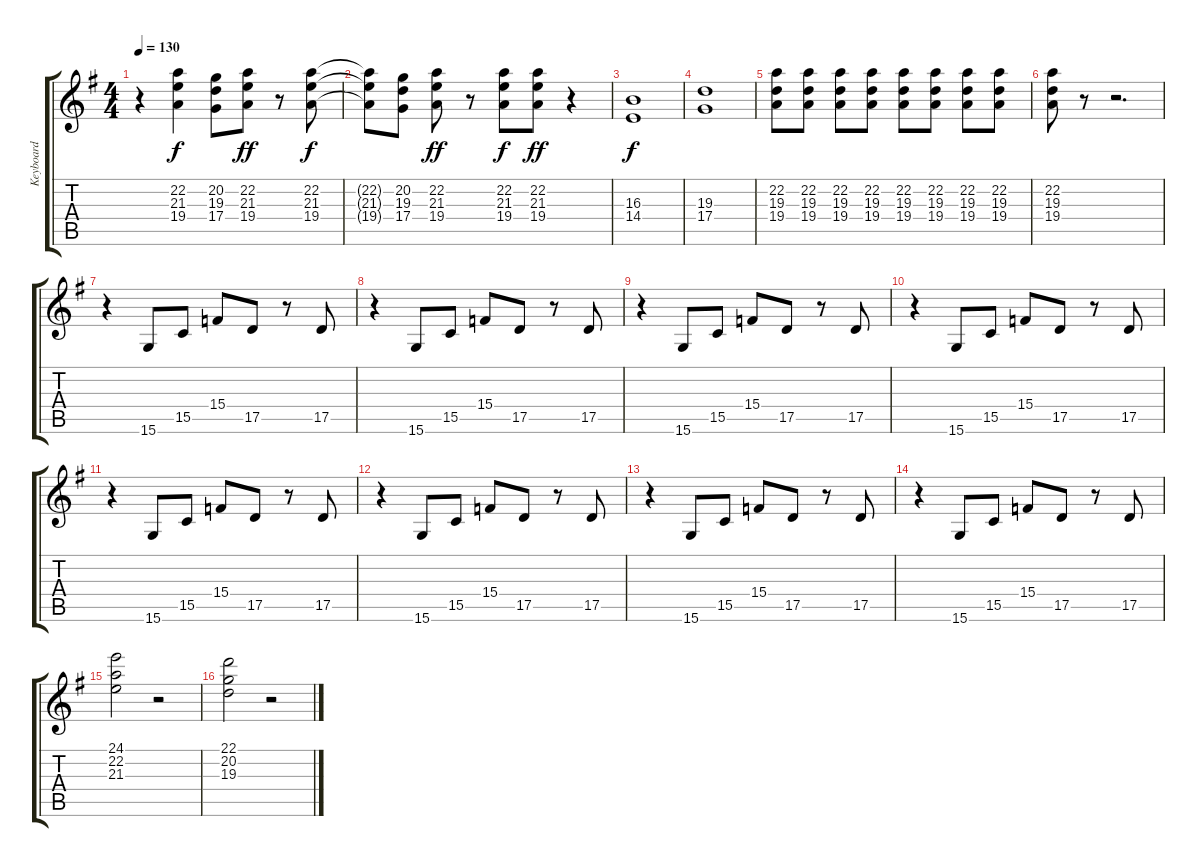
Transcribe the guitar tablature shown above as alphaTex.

\track ("Keyboard" "Keyboard") {instrument pad7halo}
\staff {score tabs}
\tuning (E4 B3 G3 D3 A2 E2) {hide}
\ts (4 4)
\tempo 130
\clef g2
\ks g
r.4{dy f} (22.2 21.3 19.4).4 (20.2 19.3 17.4).8 (22.2 21.3 19.4).8{dy ff} r.8 (22.2 21.3 19.4).8{dy f} |
(22.2{t} 21.3{t} 19.4{t}).8 (20.2 19.3 17.4).8 (22.2 21.3 19.4).8{dy ff} r.8 (22.2 21.3 19.4).8{dy f} (22.2 21.3 19.4).8{dy ff} r.4 |
(16.3 14.4).1{dy f} |
(19.3 17.4).1 |
(22.2 19.3 19.4).8 (22.2 19.3 19.4).8 (22.2 19.3 19.4).8 (22.2 19.3 19.4).8 (22.2 19.3 19.4).8 (22.2 19.3 19.4).8 (22.2 19.3 19.4).8 (22.2 19.3 19.4).8 |
(22.2 19.3 19.4).8 r.8 r.2{d} |
r.4 15.6.8{volume 10 instrument synthdrum} 15.5.8 15.4.8 17.5.8 r.8 17.5.8 |
r.4 15.6.8 15.5.8 15.4.8 17.5.8 r.8 17.5.8 |
r.4 15.6.8 15.5.8 15.4.8 17.5.8 r.8 17.5.8 |
r.4 15.6.8 15.5.8 15.4.8 17.5.8 r.8 17.5.8 |
r.4 15.6.8 15.5.8 15.4.8 17.5.8 r.8 17.5.8 |
r.4 15.6.8 15.5.8 15.4.8 17.5.8 r.8 17.5.8 |
r.4 15.6.8 15.5.8 15.4.8 17.5.8 r.8 17.5.8 |
r.4 15.6.8 15.5.8 15.4.8 17.5.8 r.8 17.5.8 |
(24.1 22.2 21.3).2{volume 16 instrument synthstrings1} r.2 |
(22.1 20.2 19.3).2 r.2
